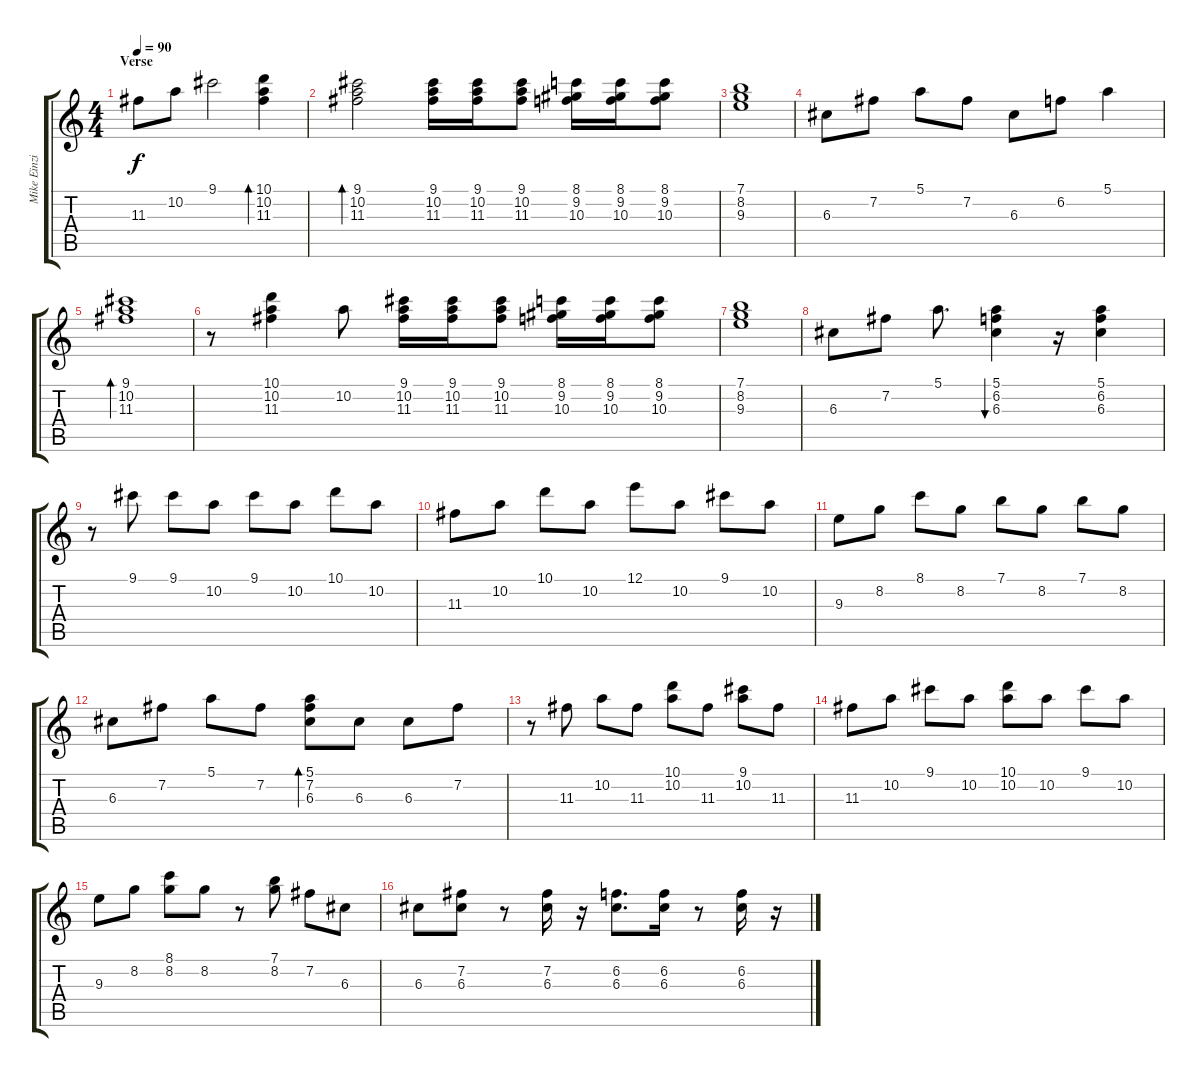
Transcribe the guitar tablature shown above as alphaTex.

\track ("Mike Einziger [Acoustic Guitar]" "Mike Einzi") {instrument acousticguitarsteel}
\staff {score tabs}
\tuning (E4 B3 G3 D3 A2 E2) {hide}
\ts (4 4)
\section ("" "Verse")
\tempo 90
\clef g2
\ks c
11.3.8{dy f} 10.2.8 9.1.2 (10.1 10.2 11.3).4{bd 60} |
(9.1 10.2 11.3).2{bd 60} (9.1 10.2 11.3).16 (9.1 10.2 11.3).16 (9.1 10.2 11.3).8 (8.1 9.2 10.3).16 (8.1 9.2 10.3).16 (8.1 9.2 10.3).8 |
(7.1 8.2 9.3).1 |
6.3.8 7.2.8 5.1.8 7.2.8 6.3.8 6.2.8 5.1.4 |
(9.1 10.2 11.3).1{bd 120} |
r.8 (10.1 10.2 11.3).4 10.2.8 (9.1 10.2 11.3).16 (9.1 10.2 11.3).16 (9.1 10.2 11.3).8 (8.1 9.2 10.3).16 (8.1 9.2 10.3).16 (8.1 9.2 10.3).8 |
(7.1 8.2 9.3).1 |
6.3.8 7.2.8 5.1.8{d} (5.1 6.2 6.3).4{bu 240} r.16 (5.1 6.2 6.3).4 |
r.8 9.1.8 9.1.8 10.2.8 9.1.8 10.2.8 10.1.8 10.2.8 |
11.3.8 10.2.8 10.1.8 10.2.8 12.1.8 10.2.8 9.1.8 10.2.8 |
9.3.8 8.2.8 8.1.8 8.2.8 7.1.8 8.2.8 7.1.8 8.2.8 |
6.3.8 7.2.8 5.1.8 7.2.8 (5.1 7.2 6.3).8{bd 120} 6.3.8 6.3.8 7.2.8 |
r.8 11.3.8 10.2.8 11.3.8 (10.1 10.2).8 11.3.8 (9.1 10.2).8 11.3.8 |
11.3.8 10.2.8 9.1.8 10.2.8 (10.1 10.2).8 10.2.8 9.1.8 10.2.8 |
9.3.8 8.2.8 (8.1 8.2).8 8.2.8 r.8 (7.1 8.2).8 7.2.8 6.3.8 |
6.3.8 (7.2 6.3).8 r.8 (7.2 6.3).16 r.16 (6.2 6.3).8{d} (6.2 6.3).16 r.8 (6.2 6.3).16 r.16
